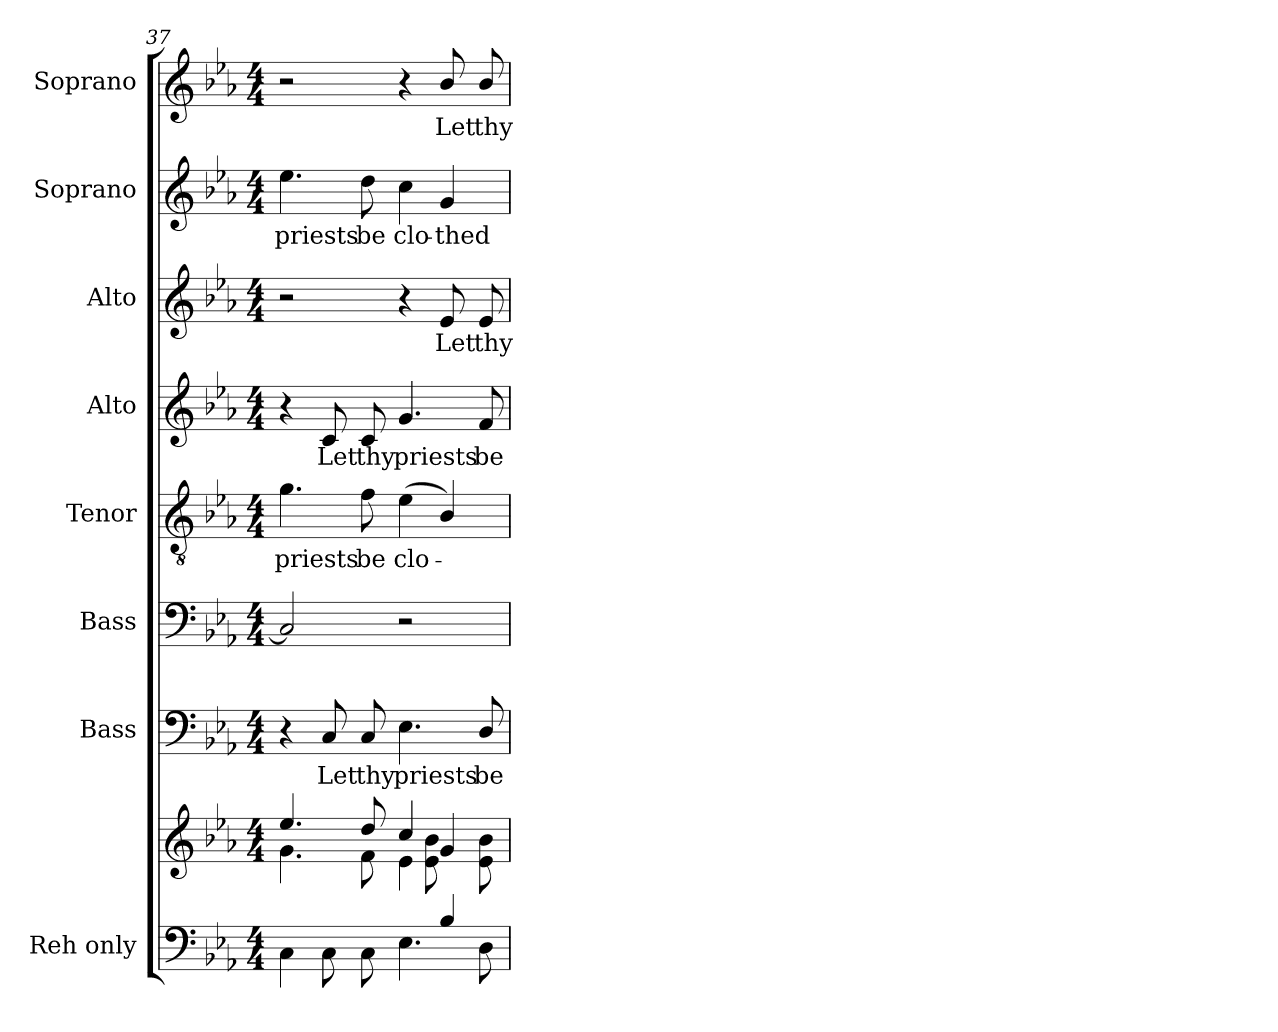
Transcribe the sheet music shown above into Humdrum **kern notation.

**kern	**kern	**kern	**text	**kern	**kern	**text	**kern	**text	**kern	**text	**kern	**text	**kern	**text
*part8	*part8	*part7	*part7	*part6	*part5	*part5	*part4	*part4	*part3	*part3	*part2	*part2	*part1	*part1
*staff9	*staff8	*staff7	*staff7	*staff6	*staff5	*staff5	*staff4	*staff4	*staff3	*staff3	*staff2	*staff2	*staff1	*staff1
*I"Reh only	*	*I"Bass	*	*I"Bass	*I"Tenor	*	*I"Alto	*	*I"Alto	*	*I"Soprano	*	*I"Soprano	*
*I'Reh only	*	*I'B.	*	*I'B.	*I'T.	*	*I'A.	*	*I'A.	*	*I'S.	*	*I'S.	*
*clefF4	*clefG2	*clefF4	*	*clefF4	*clefGv2	*	*clefG2	*	*clefG2	*	*clefG2	*	*clefG2	*
*	*	*	*	*	*ITrd7c12	*	*	*	*	*	*	*	*	*
*k[b-e-a-]	*k[b-e-a-]	*k[b-e-a-]	*	*k[b-e-a-]	*k[b-e-a-]	*	*k[b-e-a-]	*	*k[b-e-a-]	*	*k[b-e-a-]	*	*k[b-e-a-]	*
*E-:	*E-:	*E-:	*	*E-:	*E-:	*	*E-:	*	*E-:	*	*E-:	*	*E-:	*
*M4/4	*M4/4	*M4/4	*	*M4/4	*M4/4	*	*M4/4	*	*M4/4	*	*M4/4	*	*M4/4	*
=37	=37	=37	=37	=37	=37	=37	=37	=37	=37	=37	=37	=37	=37	=37
*^	*^	*	*	*	*	*	*	*	*	*	*	*	*	*
*	*	*	*^	*	*	*	*	*	*	*	*	*	*	*	*	*
!	!	!	!	!	!	!	!	!	!LO:LY:b:color=#000000	!	!	!	!	!	!	!	!
!	!	!	!	!	!	!	!	!	!	!	!	!	!	!	!LO:LY:b:color=#000000	!	!
2.ryy	4Ci\	4.ee-i/	2ryy	4.gi\	4r	.	2Ci/]	4.Gi\	priests	4r	.	2r	.	4.ee-i\	priests	2r	.
!	!	!	!	!	!	!LO:LY:b:color=#000000	!	!	!	!	!	!	!	!	!	!	!
!	!	!	!	!	!	!	!	!	!	!	!LO:LY:b:color=#000000	!	!	!	!	!	!
.	8Ci\	.	.	.	8Ci/	Let	.	.	.	8ci/	Let	.	.	.	.	.	.
!	!	!	!	!	!	!LO:LY:b:color=#000000	!	!	!	!	!	!	!	!	!	!	!
!	!	!	!	!	!	!	!	!	!LO:LY:b:color=#000000	!	!	!	!	!	!	!	!
!	!	!	!	!	!	!	!	!	!	!	!LO:LY:b:color=#000000	!	!	!	!	!	!
!	!	!	!	!	!	!	!	!	!	!	!	!	!	!	!LO:LY:b:color=#000000	!	!
.	8Ci\	8ddi/	.	8fi\	8Ci/	thy	.	8Fi\	be	8ci/	thy	.	.	8ddi\	be	.	.
!	!	!	!	!	!	!LO:LY:b:color=#000000	!	!	!	!	!	!	!	!	!	!	!
!	!	!	!	!	!	!	!	!	!LO:LY:b:color=#000000	!	!	!	!	!	!	!	!
!	!	!	!	!	!	!	!	!	!	!	!LO:LY:b:color=#000000	!	!	!	!	!	!
!	!	!	!	!	!	!	!	!	!	!	!	!	!	!	!LO:LY:b:color=#000000	!	!
.	4.E-i\	4cci/	4ryy	4e-i\	4.E-i\	priests	2r	(4E-i\	clo-	4.gi/	priests	4r	.	4cci\	clo-	4r	.
!	!	!	!	!	!	!	!	!	!	!	!	!	!LO:LY:b:color=#000000	!	!	!	!
!	!	!	!	!	!	!	!	!	!	!	!	!	!	!	!LO:LY:b:color=#000000	!	!
!	!	!	!	!	!	!	!	!	!	!	!	!	!	!	!	!	!LO:LY:b:color=#000000
4B-i/	.	4gi/	8e-i\ 8b-i	4ryy	.	.	.	4BB-i/)	.	.	.	8e-i/	Let	4gi/	-thed	8b-i/	Let
!	!	!	!	!	!	!LO:LY:b:color=#000000	!	!	!	!	!	!	!	!	!	!	!
!	!	!	!	!	!	!	!	!	!	!	!LO:LY:b:color=#000000	!	!	!	!	!	!
!	!	!	!	!	!	!	!	!	!	!	!	!	!LO:LY:b:color=#000000	!	!	!	!
!	!	!	!	!	!	!	!	!	!	!	!	!	!	!	!	!	!LO:LY:b:color=#000000
.	8Di\	.	8e-i\ 8b-i	.	8Di/	be	.	.	.	8fi/	be	8e-i/	thy	.	.	8b-i/	thy
*v	*v	*	*	*	*	*	*	*	*	*	*	*	*	*	*	*	*
*	*v	*v	*v	*	*	*	*	*	*	*	*	*	*	*	*	*
=	=	=	=	=	=	=	=	=	=	=	=	=	=	=
*-	*-	*-	*-	*-	*-	*-	*-	*-	*-	*-	*-	*-	*-	*-
